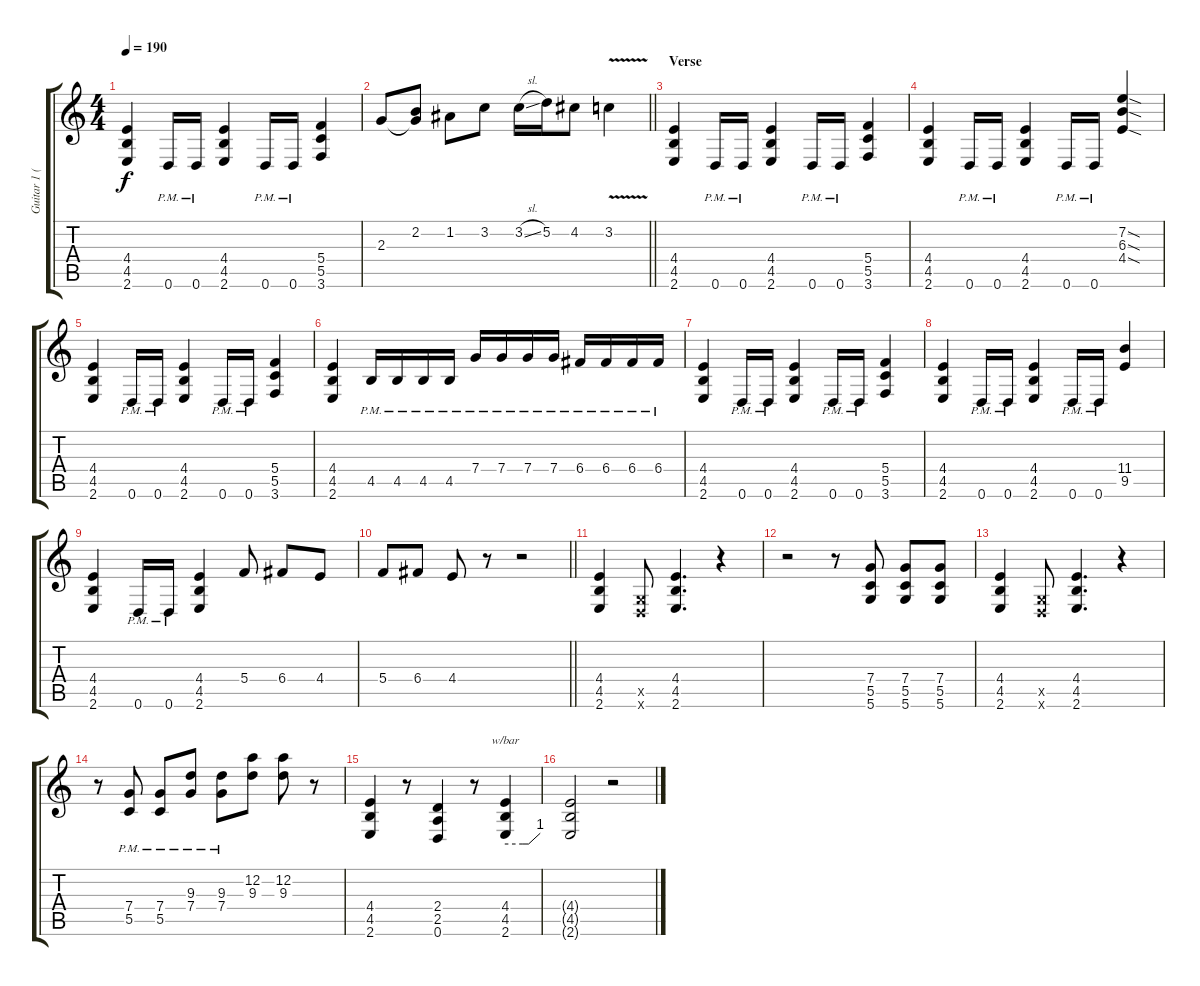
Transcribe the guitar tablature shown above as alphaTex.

\track ("Guitar 1 (Rhythm)" "Guitar 1 (") {instrument distortionguitar}
\staff {score tabs}
\tuning (D4 A3 F3 C3 G2 D2) {hide}
\ts (4 4)
\tempo 190
\clef g2
\ks c
(4.4 4.5 2.6).4{dy f} 0.6{pm}.16 0.6{pm}.16 (4.4 4.5 2.6).4 0.6{pm}.16 0.6{pm}.16 (5.4 5.5 3.6).4 |
\barLineRight lightlight
2.3.8 (2.2 2.3{t}).8 1.2.8 3.2.8 3.2{sl}.16 5.2.16 4.2.8 3.2{v}.4 |
\section ("" "Verse")
(4.4 4.5 2.6).4 0.6{pm}.16 0.6{pm}.16 (4.4 4.5 2.6).4 0.6{pm}.16 0.6{pm}.16 (5.4 5.5 3.6).4 |
(4.4 4.5 2.6).4 0.6{pm}.16 0.6{pm}.16 (4.4 4.5 2.6).4 0.6{pm}.16 0.6{pm}.16 (7.2{sod} 6.3{sod} 4.4{sod}).4 |
(4.4 4.5 2.6).4 0.6{pm}.16 0.6{pm}.16 (4.4 4.5 2.6).4 0.6{pm}.16 0.6{pm}.16 (5.4 5.5 3.6).4 |
(4.4 4.5 2.6).4 4.5{pm}.16 4.5{pm}.16 4.5{pm}.16 4.5{pm}.16 7.4{pm}.16 7.4{pm}.16 7.4{pm}.16 7.4{pm}.16 6.4{pm}.16 6.4{pm}.16 6.4{pm}.16 6.4{pm}.16 |
(4.4 4.5 2.6).4 0.6{pm}.16 0.6{pm}.16 (4.4 4.5 2.6).4 0.6{pm}.16 0.6{pm}.16 (5.4 5.5 3.6).4 |
(4.4 4.5 2.6).4 0.6{pm}.16 0.6{pm}.16 (4.4 4.5 2.6).4 0.6{pm}.16 0.6{pm}.16 (11.4 9.5).4 |
(4.4 4.5 2.6).4 0.6{pm}.16 0.6{pm}.16 (4.4 4.5 2.6).4 5.4.8 6.4.8 4.4.8 |
\barLineRight lightlight
5.4.8 6.4.8 4.4.8 r.8 r.2 |
(4.4 4.5 2.6).4 (0.5{x} 0.6{x}).8 (4.4 4.5 2.6).4{d} r.4 |
r.2 r.8 (7.4 5.5 5.6).8 (7.4 5.5 5.6).8 (7.4 5.5 5.6).8 |
(4.4 4.5 2.6).4 (0.5{x} 0.6{x}).8 (4.4 4.5 2.6).4{d} r.4 |
r.8 (7.4{pm} 5.5{pm}).8 (7.4{pm} 5.5{pm}).8 (9.3{pm} 7.4{pm}).8 (9.3{pm} 7.4{pm}).8 (12.2 9.3).8 (12.2 9.3).8 r.8 |
(4.4 4.5 2.6).4 r.8 (2.4 2.5 0.6).4 r.8 (4.4 4.5 2.6).4{tbe (custom default 0 0 30 0 40 0 60 4)} |
(4.4{t} 4.5{t} 2.6{t}).2 r.2
